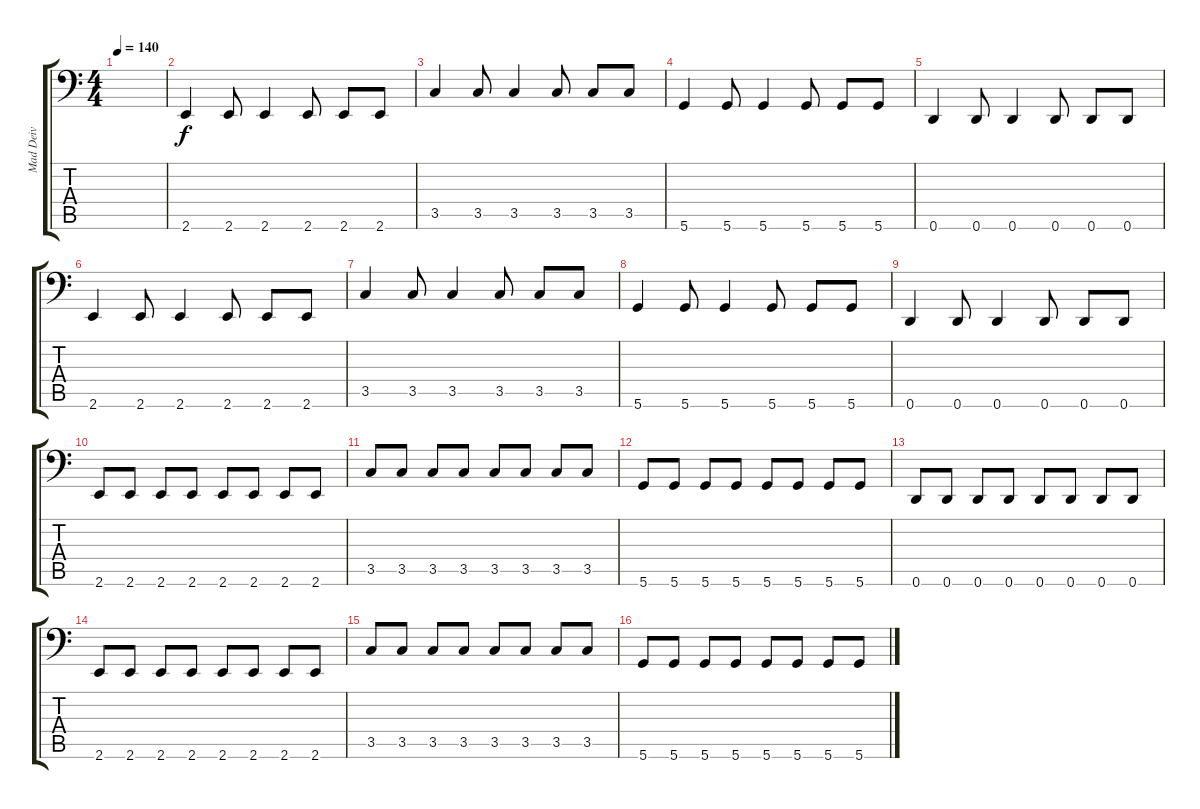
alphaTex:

\track ("Mad Deiv" "Mad Deiv") {instrument electricbasspick}
\staff {score tabs}
\tuning (E3 B2 G2 D2 A1 D1) {hide}
\ts (4 4)
\tempo 140
\clef f4
\ks c
|
2.6.4 2.6.8 2.6.4 2.6.8 2.6.8 2.6.8 |
3.5.4 3.5.8 3.5.4 3.5.8 3.5.8 3.5.8 |
5.6.4 5.6.8 5.6.4 5.6.8 5.6.8 5.6.8 |
0.6.4 0.6.8 0.6.4 0.6.8 0.6.8 0.6.8 |
2.6.4 2.6.8 2.6.4 2.6.8 2.6.8 2.6.8 |
3.5.4 3.5.8 3.5.4 3.5.8 3.5.8 3.5.8 |
5.6.4 5.6.8 5.6.4 5.6.8 5.6.8 5.6.8 |
0.6.4 0.6.8 0.6.4 0.6.8 0.6.8 0.6.8 |
2.6.8 2.6.8 2.6.8 2.6.8 2.6.8 2.6.8 2.6.8 2.6.8 |
3.5.8 3.5.8 3.5.8 3.5.8 3.5.8 3.5.8 3.5.8 3.5.8 |
5.6.8 5.6.8 5.6.8 5.6.8 5.6.8 5.6.8 5.6.8 5.6.8 |
0.6.8 0.6.8 0.6.8 0.6.8 0.6.8 0.6.8 0.6.8 0.6.8 |
2.6.8 2.6.8 2.6.8 2.6.8 2.6.8 2.6.8 2.6.8 2.6.8 |
3.5.8 3.5.8 3.5.8 3.5.8 3.5.8 3.5.8 3.5.8 3.5.8 |
5.6.8 5.6.8 5.6.8 5.6.8 5.6.8 5.6.8 5.6.8 5.6.8
